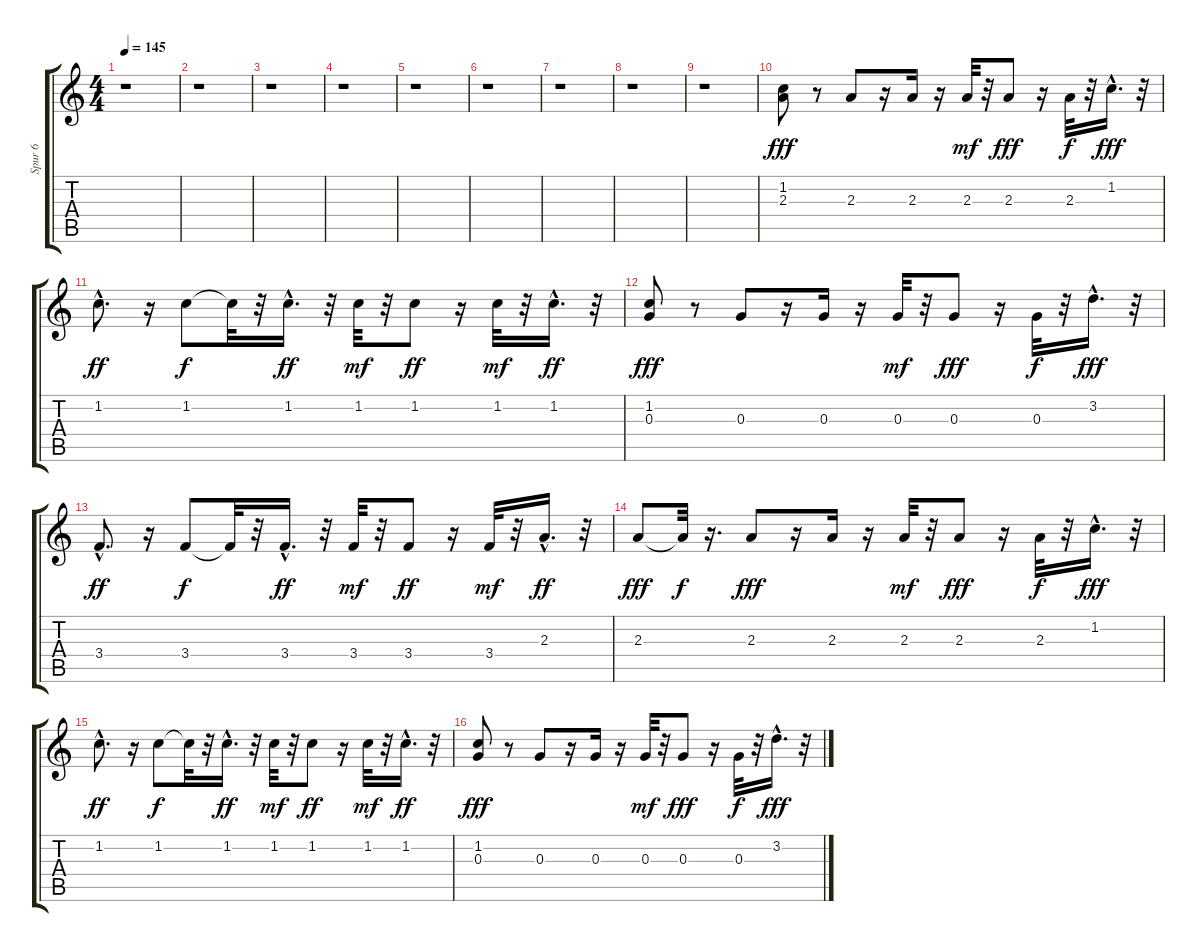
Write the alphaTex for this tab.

\track ("Spur 6" "Spur 6") {instrument synthbass1}
\staff {score tabs}
\tuning (E4 B3 G3 D3 A2 E2) {hide}
\ts (4 4)
\tempo 145
\clef g2
\ks c
r.1{dy fff instrument synthbass1} |
r.1 |
r.1 |
r.1 |
r.1 |
r.1 |
r.1 |
r.1 |
r.1 |
(1.2 2.3).8 r.8 2.3.8 r.16 2.3.16 r.16 2.3.32{dy mf} r.32 2.3.8{dy fff} r.16 2.3.32{dy f} r.32 1.2{hac}.16{d dy fff} r.32 |
1.2{hac}.8{d dy ff} r.16 1.2.8{dy f} 1.2{t}.32 r.32 1.2{hac}.16{d dy ff} r.32 1.2.32{dy mf} r.32 1.2.8{dy ff} r.16 1.2.32{dy mf} r.32 1.2{hac}.16{d dy ff} r.32 |
(1.2 0.3).8{dy fff} r.8 0.3.8 r.16 0.3.16 r.16 0.3.32{dy mf} r.32 0.3.8{dy fff} r.16 0.3.32{dy f} r.32 3.2{hac}.16{d dy fff} r.32 |
3.4{hac}.8{d dy ff} r.16 3.4.8{dy f} 3.4{t}.32 r.32 3.4{hac}.16{d dy ff} r.32 3.4.32{dy mf} r.32 3.4.8{dy ff} r.16 3.4.32{dy mf} r.32 2.3{hac}.16{d dy ff} r.32 |
2.3.8{dy fff} 2.3{t}.32{dy f} r.16{d} 2.3.8{dy fff} r.16 2.3.16 r.16 2.3.32{dy mf} r.32 2.3.8{dy fff} r.16 2.3.32{dy f} r.32 1.2{hac}.16{d dy fff} r.32 |
1.2{hac}.8{d dy ff} r.16 1.2.8{dy f} 1.2{t}.32 r.32 1.2{hac}.16{d dy ff} r.32 1.2.32{dy mf} r.32 1.2.8{dy ff} r.16 1.2.32{dy mf} r.32 1.2{hac}.16{d dy ff} r.32 |
(1.2 0.3).8{dy fff} r.8 0.3.8 r.16 0.3.16 r.16 0.3.32{dy mf} r.32 0.3.8{dy fff} r.16 0.3.32{dy f} r.32 3.2{hac}.16{d dy fff} r.32
